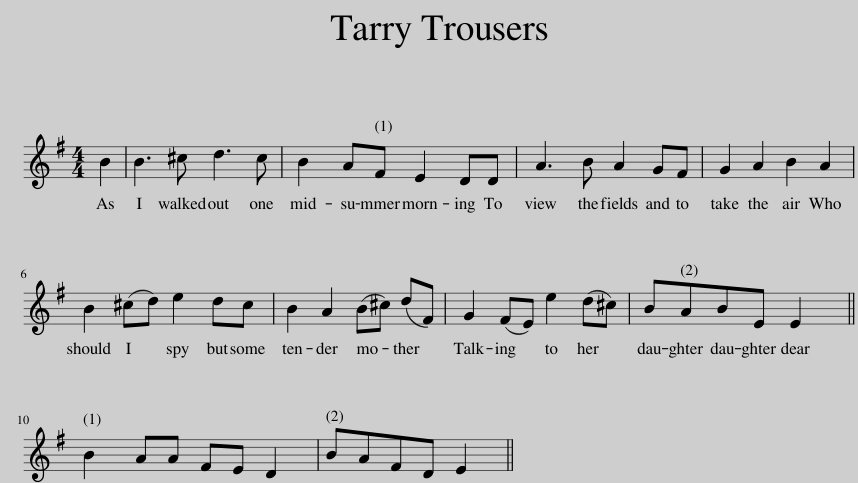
X:1
L:1/8
M:4/4
I:linebreak $
K:Emin
V:1 treble
V:1
 B2 | B3 ^c d3 c | B2 AF E2 DD | A3 B A2 GF | G2 A2 B2 A2 |$ %5
 B2 (^cd) e2 dc | B2 A2 (B^c) (dF) | G2 (FE) e2 (d^c) | BABE E2 ||$ B2 AA FE D2 | %10
 BAFD E2 || %11
